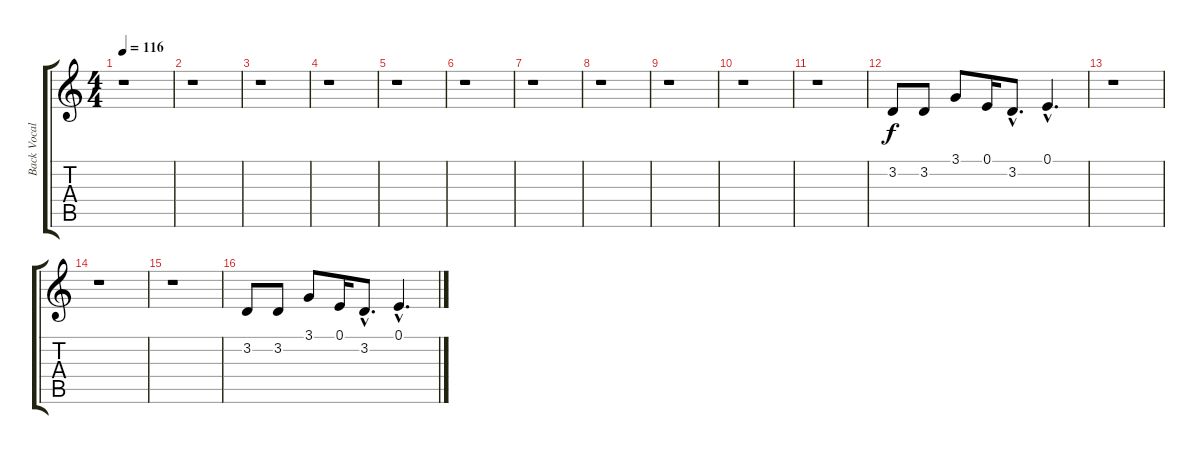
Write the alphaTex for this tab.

\track ("Back Vocals" "Back Vocal") {instrument lead2sawtooth}
\staff {score tabs}
\tuning (E4 B3 G3 D3 A2 E2) {hide}
\ts (4 4)
\tempo 116
\clef g2
\ks c
r.1{dy f} |
r.1 |
r.1 |
r.1 |
r.1 |
r.1 |
r.1 |
r.1 |
r.1 |
r.1 |
r.1 |
3.2.8 3.2.8 3.1.8 0.1.16 3.2{hac}.8{d} 0.1{hac}.4{d} |
r.1 |
r.1 |
r.1 |
3.2.8 3.2.8 3.1.8 0.1.16 3.2{hac}.8{d} 0.1{hac}.4{d}
